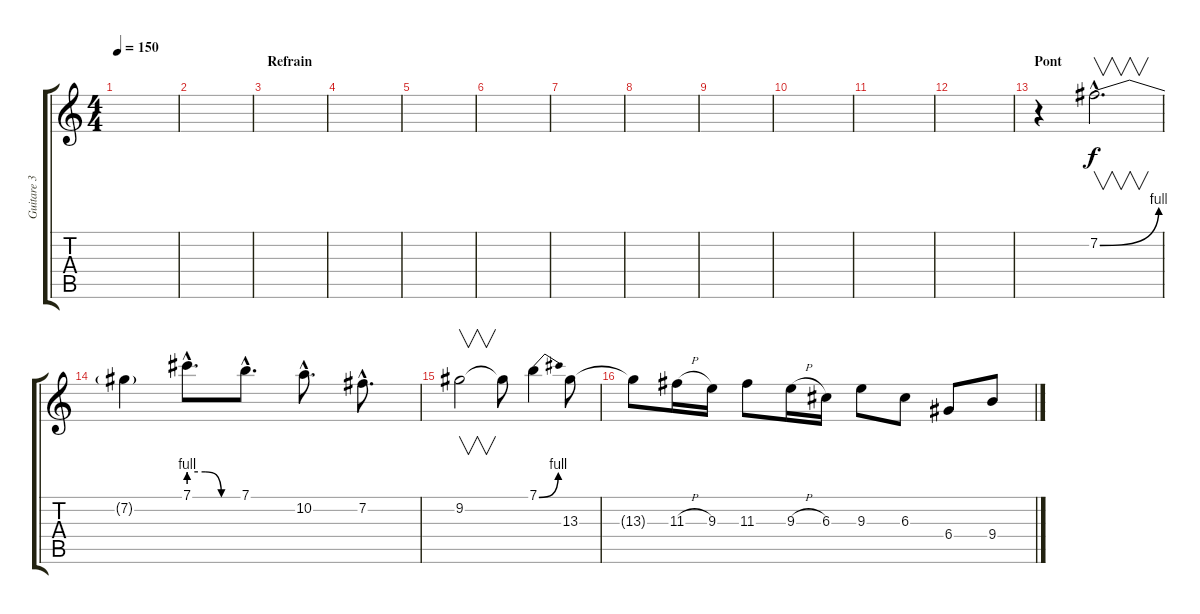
\track ("Guitare 3" "Guitare 3") {instrument overdrivenguitar}
\staff {score tabs}
\tuning (E4 B3 G3 D3 A2 E2) {hide}
\ts (4 4)
\tempo 150
\clef g2
\ks c
|
|
\section ("" "Refrain")
|
|
|
|
|
|
|
|
|
|
\section ("" "Pont")
r.4 7.2{be (bend 0 0 60 4) hac}.2{v d} |
7.2{t}.4 7.1{be (custom 0 4 20 4 40 0 60 0) hac}.8{d} 7.1{hac}.8{d} 10.2{hac}.8{d} 7.2{hac}.8{d} |
9.2.2{v} 9.2{t}.8 7.1{be (bend 0 0 60 4)}.4 13.3.8 |
13.3{t}.8 11.3{h}.16 9.3.16 11.3.8 9.3{h}.16 6.3.16 9.3.8 6.3.8 6.4.8 9.4.8
